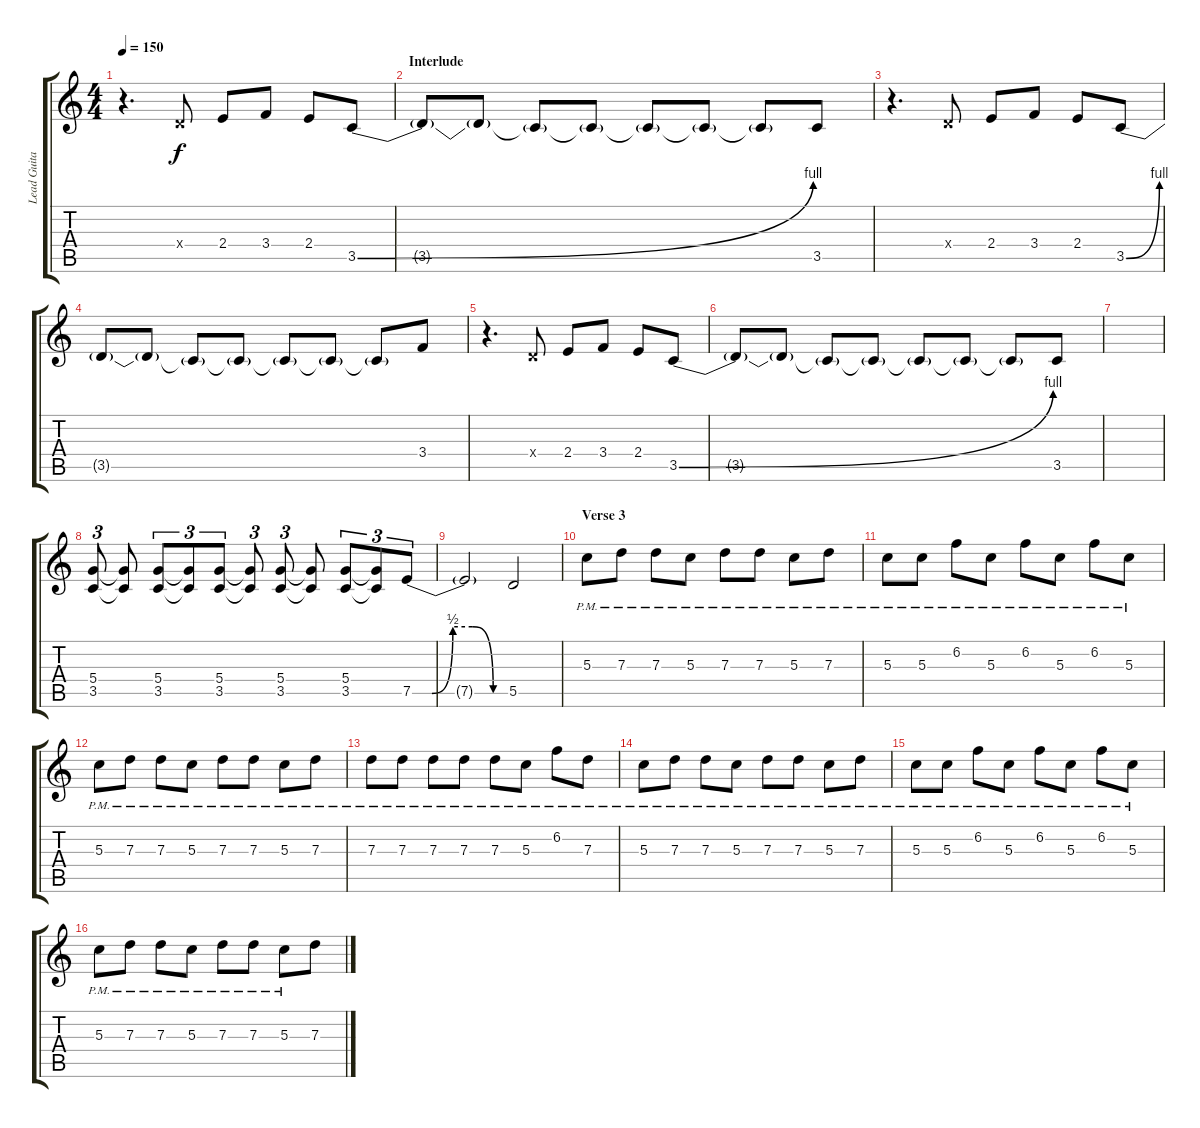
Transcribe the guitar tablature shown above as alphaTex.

\track ("Lead Guitar" "Lead Guita") {instrument distortionguitar}
\staff {score tabs}
\tuning (E4 B3 G3 D3 A2 E2) {hide}
\ts (4 4)
\tempo 150
\clef g2
\ks c
r.4{d dy f volume 9} 0.4{x}.8 2.4.8 3.4.8 2.4.8 3.5{be (bend 0 0 60 4)}.8 |
\section ("" "Interlude")
3.5{t}.8 3.5{t}.8 3.5{t}.8 3.5{t}.8 3.5{t}.8 3.5{t}.8 3.5{t}.8 3.5.8 |
r.4{d} 0.4{x}.8 2.4.8 3.4.8 2.4.8 3.5{be (bend 0 0 60 4)}.8 |
3.5{t}.8 3.5{t}.8 3.5{t}.8 3.5{t}.8 3.5{t}.8 3.5{t}.8 3.5{t}.8 3.4.8 |
r.4{d} 0.4{x}.8 2.4.8 3.4.8 2.4.8 3.5{be (bend 0 0 60 4)}.8 |
3.5{t}.8 3.5{t}.8 3.5{t}.8 3.5{t}.8 3.5{t}.8 3.5{t}.8 3.5{t}.8 3.5.8 |
|
(5.4 3.5).8{tu (3 2)} (5.4{t} 3.5{t}).8 (5.4 3.5).8{tu (3 2)} (5.4{t} 3.5{t}).8{tu (3 2)} (5.4 3.5).8{tu (3 2)} (5.4{t} 3.5{t}).8{tu (3 2)} (5.4 3.5).8{tu (3 2)} (5.4{t} 3.5{t}).8 (5.4 3.5).8{tu (3 2)} (5.4{t} 3.5{t}).8{tu (3 2)} 7.5{be (custom 0 0 12 0 25 2 37 2 50 0 60 0)}.8{tu (3 2)} |
7.5{t}.2 5.5.2 |
\section ("" "Verse 3")
5.3{pm}.8 7.3{pm}.8 7.3{pm}.8 5.3{pm}.8 7.3{pm}.8 7.3{pm}.8 5.3{pm}.8 7.3{pm}.8 |
5.3{pm}.8 5.3{pm}.8 6.2{pm}.8 5.3{pm}.8 6.2{pm}.8 5.3{pm}.8 6.2{pm}.8 5.3{pm}.8 |
5.3{pm}.8 7.3{pm}.8 7.3{pm}.8 5.3{pm}.8 7.3{pm}.8 7.3{pm}.8 5.3{pm}.8 7.3{pm}.8 |
7.3{pm}.8 7.3{pm}.8 7.3{pm}.8 7.3{pm}.8 7.3{pm}.8 5.3{pm}.8 6.2{pm}.8 7.3{pm}.8 |
5.3{pm}.8 7.3{pm}.8 7.3{pm}.8 5.3{pm}.8 7.3{pm}.8 7.3{pm}.8 5.3{pm}.8 7.3{pm}.8 |
5.3{pm}.8 5.3{pm}.8 6.2{pm}.8 5.3{pm}.8 6.2{pm}.8 5.3{pm}.8 6.2{pm}.8 5.3{pm}.8 |
5.3{pm}.8 7.3{pm}.8 7.3{pm}.8 5.3{pm}.8 7.3{pm}.8 7.3{pm}.8 5.3{pm}.8 7.3.8
